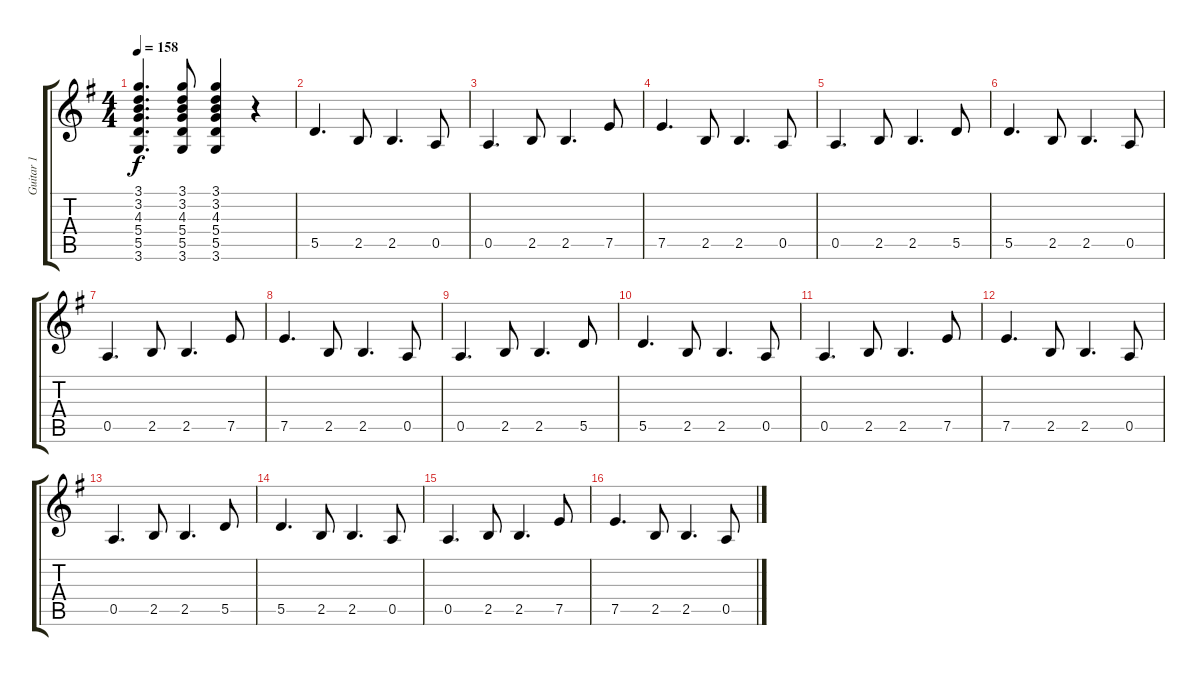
\track ("Guitar 1" "Guitar 1") {instrument electricguitarclean}
\staff {score tabs}
\tuning (E4 B3 G3 D3 A2 E2) {hide}
\ts (4 4)
\tempo 158
\clef g2
\ks g
(3.1 3.2 4.3 5.4 5.5 3.6).4{d dy f} (3.1 3.2 4.3 5.4 5.5 3.6).8 (3.1 3.2 4.3 5.4 5.5 3.6).4 r.4 |
5.5.4{d} 2.5.8 2.5.4{d} 0.5.8 |
0.5.4{d} 2.5.8 2.5.4{d} 7.5.8 |
7.5.4{d} 2.5.8 2.5.4{d} 0.5.8 |
0.5.4{d} 2.5.8 2.5.4{d} 5.5.8 |
5.5.4{d} 2.5.8 2.5.4{d} 0.5.8 |
0.5.4{d} 2.5.8 2.5.4{d} 7.5.8 |
7.5.4{d} 2.5.8 2.5.4{d} 0.5.8 |
0.5.4{d} 2.5.8 2.5.4{d} 5.5.8 |
5.5.4{d} 2.5.8 2.5.4{d} 0.5.8 |
0.5.4{d} 2.5.8 2.5.4{d} 7.5.8 |
7.5.4{d} 2.5.8 2.5.4{d} 0.5.8 |
0.5.4{d} 2.5.8 2.5.4{d} 5.5.8 |
5.5.4{d} 2.5.8 2.5.4{d} 0.5.8 |
0.5.4{d} 2.5.8 2.5.4{d} 7.5.8 |
7.5.4{d} 2.5.8 2.5.4{d} 0.5.8
